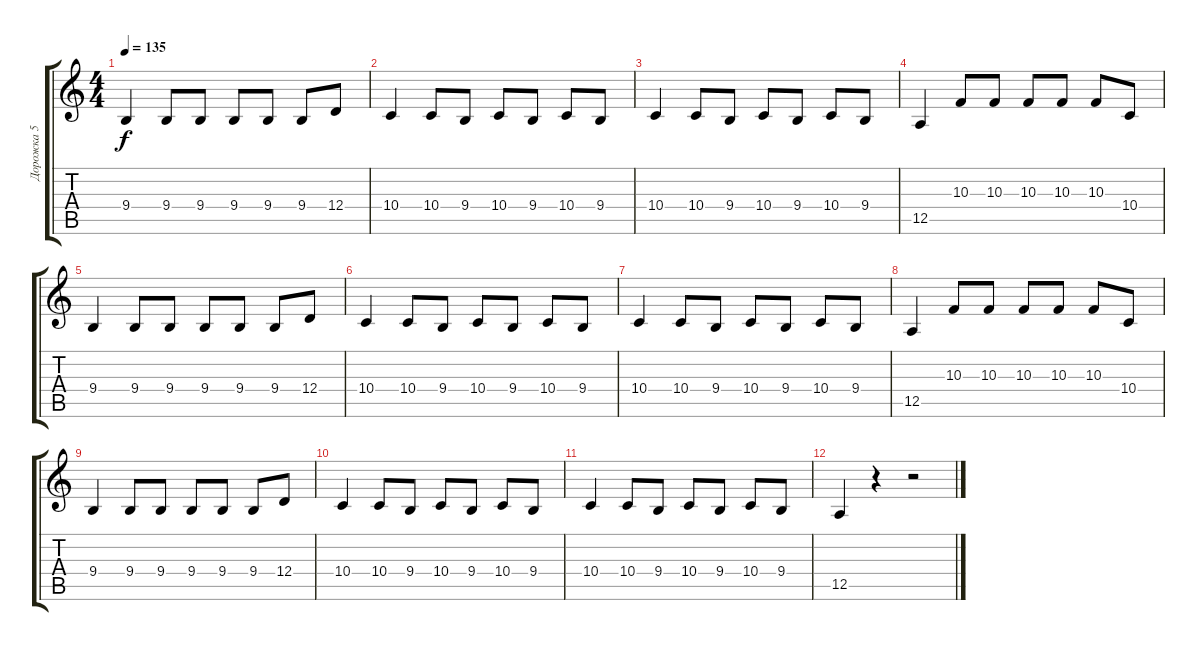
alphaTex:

\track ("Дорожка 5" "Дорожка 5") {instrument acousticgrandpiano}
\staff {score tabs}
\tuning (E4 B3 G3 D3 A2 E2) {hide}
\ts (4 4)
\tempo 135
\clef g2
\ks c
9.4.4{dy f} 9.4.8 9.4.8 9.4.8 9.4.8 9.4.8 12.4.8 |
10.4.4 10.4.8 9.4.8 10.4.8 9.4.8 10.4.8 9.4.8 |
10.4.4 10.4.8 9.4.8 10.4.8 9.4.8 10.4.8 9.4.8 |
12.5.4 10.3.8 10.3.8 10.3.8 10.3.8 10.3.8 10.4.8 |
9.4.4 9.4.8 9.4.8 9.4.8 9.4.8 9.4.8 12.4.8 |
10.4.4 10.4.8 9.4.8 10.4.8 9.4.8 10.4.8 9.4.8 |
10.4.4 10.4.8 9.4.8 10.4.8 9.4.8 10.4.8 9.4.8 |
12.5.4 10.3.8 10.3.8 10.3.8 10.3.8 10.3.8 10.4.8 |
9.4.4 9.4.8 9.4.8 9.4.8 9.4.8 9.4.8 12.4.8 |
10.4.4 10.4.8 9.4.8 10.4.8 9.4.8 10.4.8 9.4.8 |
10.4.4 10.4.8 9.4.8 10.4.8 9.4.8 10.4.8 9.4.8 |
12.5.4 r.4 r.2
